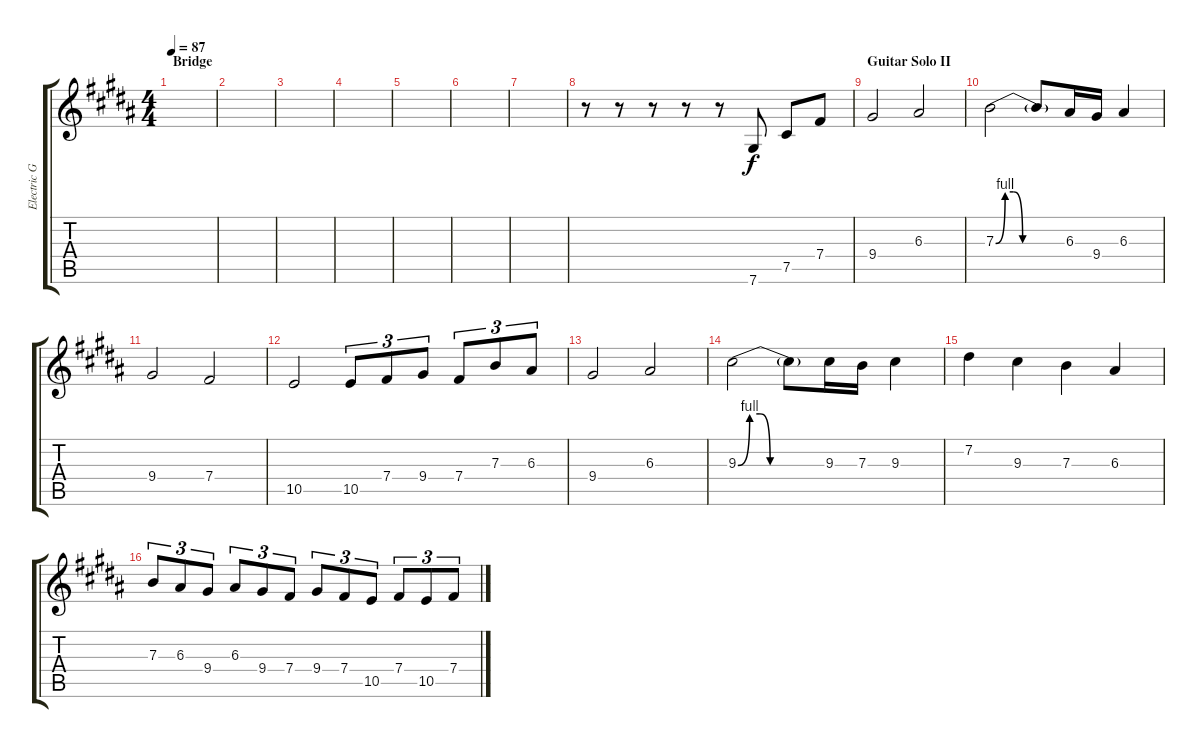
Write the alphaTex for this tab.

\track ("Electric Guitar I" "Electric G") {instrument distortionguitar}
\staff {score tabs}
\tuning (Db4 Ab3 E3 B2 Gb2 Db2) {hide}
\ts (4 4)
\section ("" "Bridge")
\tempo 87
\clef g2
\ks b
|
|
|
|
|
|
|
r.8 r.8 r.8 r.8 r.8 7.6.8 7.5.8 7.4.8 |
\section ("" "Guitar Solo II")
9.4.2 6.3.2 |
7.3{be (custom 0 0 8 4 15 4 23 0 30 0 45 0 60 0)}.2 7.3{t}.8 6.3.16 9.4.16 6.3.4 |
9.4.2 7.4.2 |
10.5.2 10.5.8{tu (3 2)} 7.4.8{tu (3 2)} 9.4.8{tu (3 2)} 7.4.8{tu (3 2)} 7.3.8{tu (3 2)} 6.3.8{tu (3 2)} |
9.4.2 6.3.2 |
9.3{be (custom 0 0 8 4 15 4 22 0 30 0 45 0 60 0)}.2 9.3{t}.8 9.3.16 7.3.16 9.3.4 |
7.2.4 9.3.4 7.3.4 6.3.4 |
7.3.8{tu (3 2)} 6.3.8{tu (3 2)} 9.4.8{tu (3 2)} 6.3.8{tu (3 2)} 9.4.8{tu (3 2)} 7.4.8{tu (3 2)} 9.4.8{tu (3 2)} 7.4.8{tu (3 2)} 10.5.8{tu (3 2)} 7.4.8{tu (3 2)} 10.5.8{tu (3 2)} 7.4.8{tu (3 2)}
